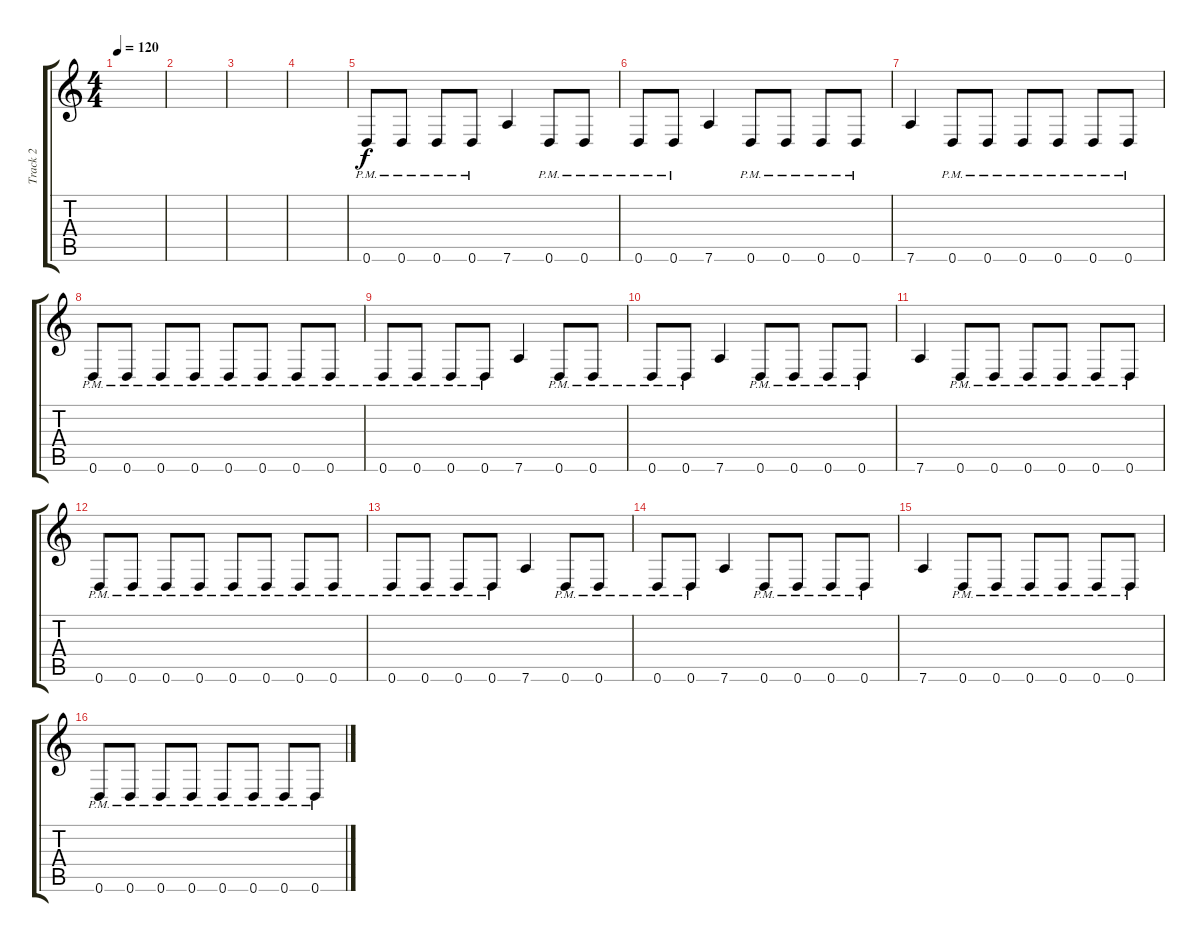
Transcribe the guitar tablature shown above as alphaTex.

\track ("Track 2" "Track 2") {instrument distortionguitar}
\staff {score tabs}
\tuning (E4 B3 G3 D3 A2 D2) {hide}
\ts (4 4)
\tempo 120
\clef g2
\ks c
|
|
|
|
0.6{pm}.8 0.6{pm}.8 0.6{pm}.8 0.6{pm}.8 7.6.4 0.6{pm}.8 0.6{pm}.8 |
0.6{pm}.8 0.6{pm}.8 7.6.4 0.6{pm}.8 0.6{pm}.8 0.6{pm}.8 0.6{pm}.8 |
7.6.4 0.6{pm}.8 0.6{pm}.8 0.6{pm}.8 0.6{pm}.8 0.6{pm}.8 0.6{pm}.8 |
0.6{pm}.8 0.6{pm}.8 0.6{pm}.8 0.6{pm}.8 0.6{pm}.8 0.6{pm}.8 0.6{pm}.8 0.6{pm}.8 |
0.6{pm}.8 0.6{pm}.8 0.6{pm}.8 0.6{pm}.8 7.6.4 0.6{pm}.8 0.6{pm}.8 |
0.6{pm}.8 0.6{pm}.8 7.6.4 0.6{pm}.8 0.6{pm}.8 0.6{pm}.8 0.6{pm}.8 |
7.6.4 0.6{pm}.8 0.6{pm}.8 0.6{pm}.8 0.6{pm}.8 0.6{pm}.8 0.6{pm}.8 |
0.6{pm}.8 0.6{pm}.8 0.6{pm}.8 0.6{pm}.8 0.6{pm}.8 0.6{pm}.8 0.6{pm}.8 0.6{pm}.8 |
0.6{pm}.8 0.6{pm}.8 0.6{pm}.8 0.6{pm}.8 7.6.4 0.6{pm}.8 0.6{pm}.8 |
0.6{pm}.8 0.6{pm}.8 7.6.4 0.6{pm}.8 0.6{pm}.8 0.6{pm}.8 0.6{pm}.8 |
7.6.4 0.6{pm}.8 0.6{pm}.8 0.6{pm}.8 0.6{pm}.8 0.6{pm}.8 0.6{pm}.8 |
0.6{pm}.8 0.6{pm}.8 0.6{pm}.8 0.6{pm}.8 0.6{pm}.8 0.6{pm}.8 0.6{pm}.8 0.6{pm}.8
